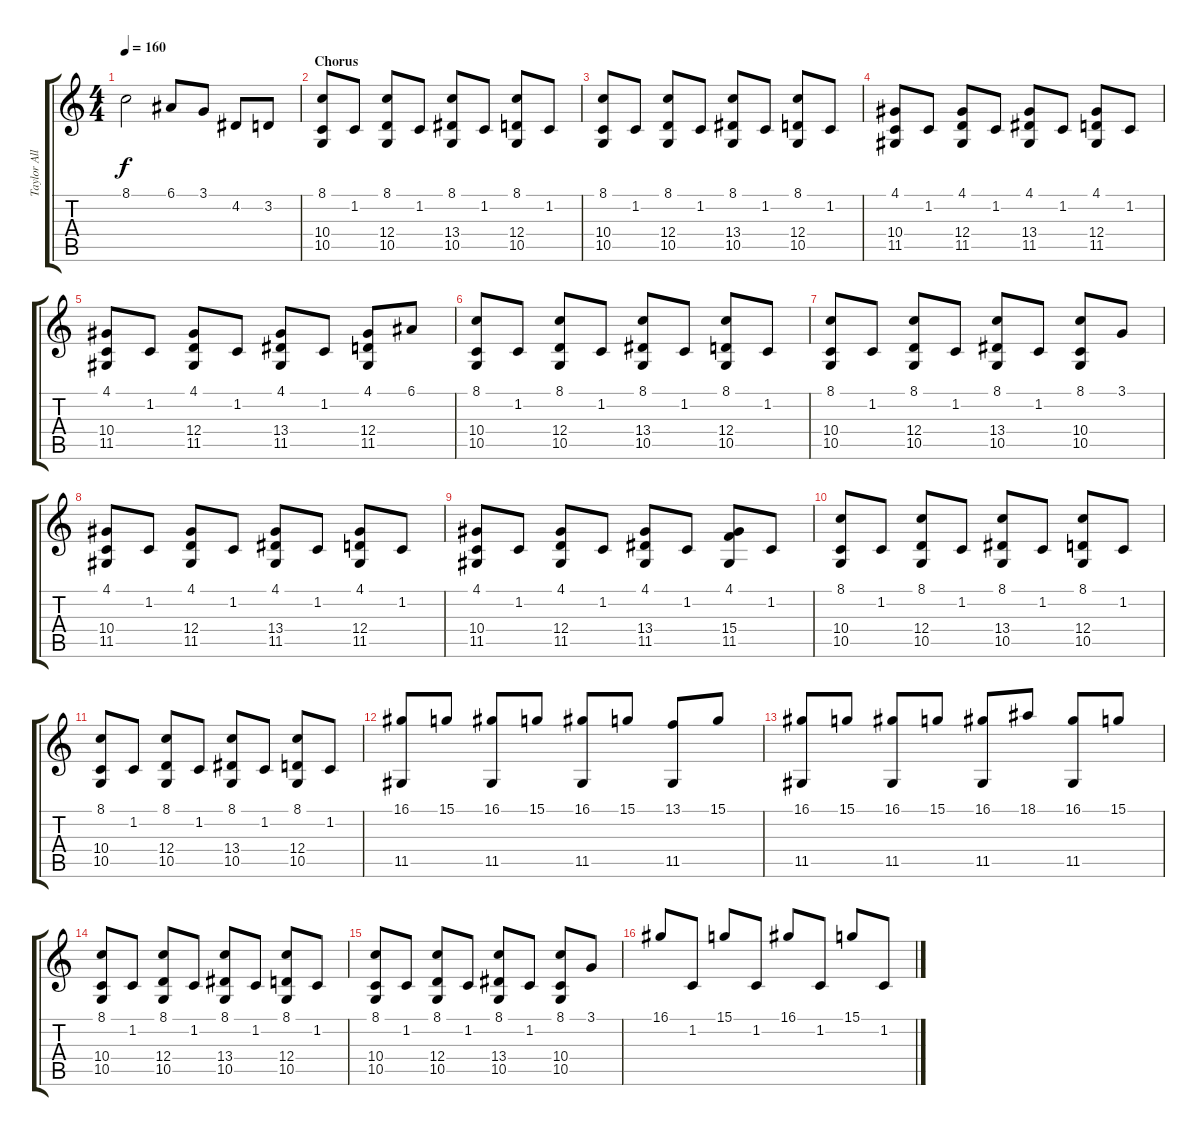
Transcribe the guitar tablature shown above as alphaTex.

\track ("Taylor Allen" "Taylor All") {instrument pad1newage}
\staff {score tabs}
\tuning (E4 B3 G3 D3 A2 E2) {hide}
\ts (4 4)
\tempo 160
\clef g2
\ks c
8.1.2{dy f} 6.1.8 3.1.8 4.2.8 3.2.8 |
\section ("" "Chorus")
(8.1 10.4 10.5).8 1.2.8 (8.1 12.4 10.5).8 1.2.8 (8.1 13.4 10.5).8 1.2.8 (8.1 12.4 10.5).8 1.2.8 |
(8.1 10.4 10.5).8 1.2.8 (8.1 12.4 10.5).8 1.2.8 (8.1 13.4 10.5).8 1.2.8 (8.1 12.4 10.5).8 1.2.8 |
(4.1 10.4 11.5).8 1.2.8 (4.1 12.4 11.5).8 1.2.8 (4.1 13.4 11.5).8 1.2.8 (4.1 12.4 11.5).8 1.2.8 |
(4.1 10.4 11.5).8 1.2.8 (4.1 12.4 11.5).8 1.2.8 (4.1 13.4 11.5).8 1.2.8 (4.1 12.4 11.5).8 6.1.8 |
(8.1 10.4 10.5).8 1.2.8 (8.1 12.4 10.5).8 1.2.8 (8.1 13.4 10.5).8 1.2.8 (8.1 12.4 10.5).8 1.2.8 |
(8.1 10.4 10.5).8 1.2.8 (8.1 12.4 10.5).8 1.2.8 (8.1 13.4 10.5).8 1.2.8 (8.1 10.4 10.5).8 3.1.8 |
(4.1 10.4 11.5).8 1.2.8 (4.1 12.4 11.5).8 1.2.8 (4.1 13.4 11.5).8 1.2.8 (4.1 12.4 11.5).8 1.2.8 |
(4.1 10.4 11.5).8 1.2.8 (4.1 12.4 11.5).8 1.2.8 (4.1 13.4 11.5).8 1.2.8 (4.1 15.4 11.5).8 1.2.8 |
(8.1 10.4 10.5).8 1.2.8 (8.1 12.4 10.5).8 1.2.8 (8.1 13.4 10.5).8 1.2.8 (8.1 12.4 10.5).8 1.2.8 |
(8.1 10.4 10.5).8 1.2.8 (8.1 12.4 10.5).8 1.2.8 (8.1 13.4 10.5).8 1.2.8 (8.1 12.4 10.5).8 1.2.8 |
(16.1 11.5).8 15.1.8 (16.1 11.5).8 15.1.8 (16.1 11.5).8 15.1.8 (13.1 11.5).8 15.1.8 |
(16.1 11.5).8 15.1.8 (16.1 11.5).8 15.1.8 (16.1 11.5).8 18.1.8 (16.1 11.5).8 15.1.8 |
(8.1 10.4 10.5).8 1.2.8 (8.1 12.4 10.5).8 1.2.8 (8.1 13.4 10.5).8 1.2.8 (8.1 12.4 10.5).8 1.2.8 |
(8.1 10.4 10.5).8 1.2.8 (8.1 12.4 10.5).8 1.2.8 (8.1 13.4 10.5).8 1.2.8 (8.1 10.4 10.5).8 3.1.8 |
16.1.8 1.2.8 15.1.8 1.2.8 16.1.8 1.2.8 15.1.8 1.2.8
